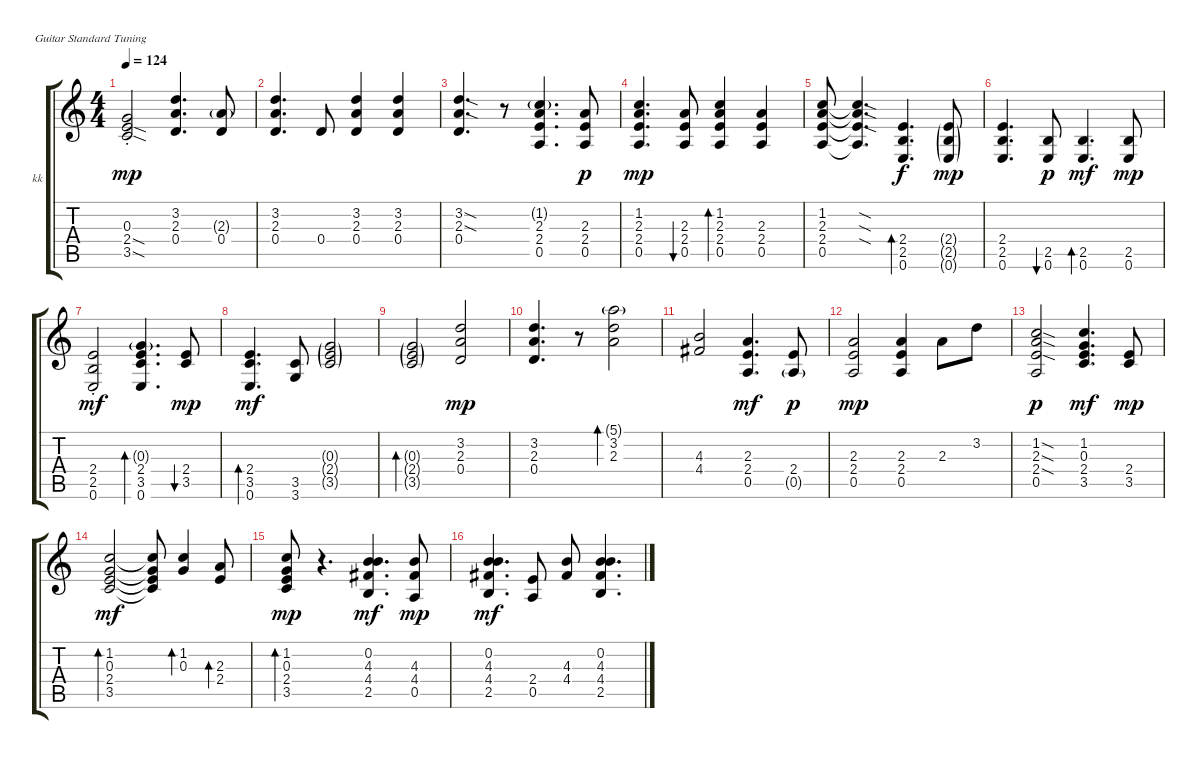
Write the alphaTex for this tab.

\bracketExtendMode groupsimilarinstruments
\firstSystemTrackNameOrientation horizontal
\otherSystemsTrackNameOrientation horizontal
\track ("intro / rythm / solo - kk" "kk") {instrument electricguitarclean}
\staff {score tabs}
\tuning (E4 B3 G3 D3 A2 E2)
\ts (4 4)
\tempo 124
\clef g2
\ks c
(0.3{st} 2.4{sod} 3.5{sod}).2{dy mp} (3.2 2.3 0.4).4{d} (0.4 2.3{g}).8 |
(0.4 2.3 3.2).4{d} 0.4.8 (2.3 3.2 0.4).4 (2.3 3.2 0.4).4 |
(3.2{sod} 2.3{sod} 0.4).4{d} r.8 (2.3 2.4 0.5 1.2{g}).4{d} (2.4 0.5 2.3).8{dy p} |
(1.2 2.3 2.4 0.5).4{d dy mp} (2.4 0.5 2.3).8{bu 51} (0.5 2.4 2.3 1.2).4{bd 51} (2.4 0.5 2.3).4 |
(1.2 2.3 2.4 0.5).8 (2.3{sod t} 2.4{sod t} 1.2{sod t} 0.5{t}).4{d} (2.4 2.5 0.6).4{d bd 145 dy f} (2.4{g} 2.5{g} 0.6{g}).8{dy mp} |
(2.4 2.5 0.6).4{d} (2.5 0.6).8{bu 40 dy p} (2.5 0.6).4{d bd 39 dy mf} (0.6 2.5).8{dy mp} |
(0.6{st} 2.5{st} 2.4{st}).2{dy mf} (0.3{g} 2.4 3.5 0.6).4{d bd 122} (2.4 3.5).8{bu 122 dy mp} |
(2.4 3.5 0.6).4{d bd 119 dy mf} (3.6 3.5).8 (2.4{g} 0.3{g} 3.5{g}).2 |
(3.5{g} 2.4{g} 0.3{g}).2{bd 479} (3.2 2.3 0.4).2{dy mp} |
(2.3 3.2 0.4).4{d} r.8 (3.2 2.3 5.1{g}).2{bd 110} |
(4.3 4.4).2 (2.3 2.4 0.5).4{d dy mf} (2.4 0.5{g}).8{dy p} |
(2.3 2.4 0.5).2{dy mp} (2.3 2.4 0.5).4 2.3.8 3.2.8 |
(2.3{sod} 1.2{sod} 2.4{sod} 0.5).2{dy p} (1.2 0.3 2.4 3.5).4{d dy mf} (2.4 3.5).8{dy mp} |
(1.2 0.3 2.4 3.5).2{bd 42 dy mf} (1.2{t} 0.3{t} 2.4{t} 3.5{t}).8 (1.2 0.3).4{bd 42} (2.3 2.4).8{bd 81} |
(1.2 0.3 2.4 3.5).8{bd 80 dy mp} r.4{d} (0.2 4.3 4.4 2.5).4{d dy mf} (4.4 0.5 4.3).8{dy mp} |
(4.3 4.4 2.5 0.2).4{d dy mf} (0.5 2.4).8 (4.4 4.3).8 (4.3 4.4 2.5 0.2).4{d}
